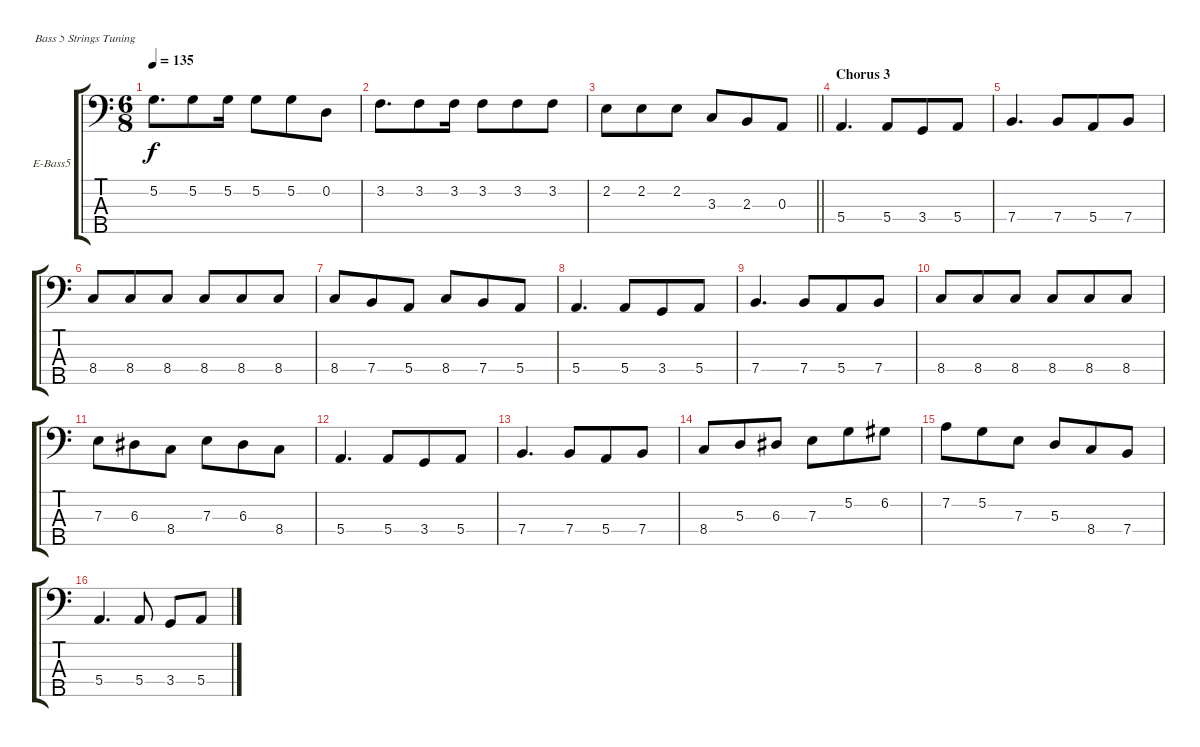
\bracketExtendMode groupsimilarinstruments
\firstSystemTrackNameOrientation horizontal
\otherSystemsTrackNameOrientation horizontal
\track ("bass (Andrey Stefnuk)" "E-Bass5") {instrument electricbassfinger}
\staff {score tabs}
\tuning (G2 D2 A1 E1 B0)
\ts (6 8)
\tempo 135
\clef f4
\ks aminor
5.2.8{d dy f} 5.2.8 5.2.16 5.2.8 5.2.8 0.2.8 |
3.2.8{d} 3.2.8 3.2.16 3.2.8 3.2.8 3.2.8 |
\barLineRight lightlight
2.2.8 2.2.8 2.2.8 3.3.8 2.3.8 0.3.8 |
\beaming (8 3 3)
\section ("" "Chorus 3")
5.4.4{d} 5.4.8 3.4.8 5.4.8 |
7.4.4{d} 7.4.8 5.4.8 7.4.8 |
8.4.8 8.4.8 8.4.8 8.4.8 8.4.8 8.4.8 |
8.4.8 7.4.8 5.4.8 8.4.8 7.4.8 5.4.8 |
5.4.4{d} 5.4.8 3.4.8 5.4.8 |
7.4.4{d} 7.4.8 5.4.8 7.4.8 |
8.4.8 8.4.8 8.4.8 8.4.8 8.4.8 8.4.8 |
7.3.8 6.3.8 8.4.8 7.3.8 6.3.8 8.4.8 |
5.4.4{d} 5.4.8 3.4.8 5.4.8 |
7.4.4{d} 7.4.8 5.4.8 7.4.8 |
8.4.8 5.3.8 6.3.8 7.3.8 5.2.8 6.2.8 |
7.2.8 5.2.8 7.3.8 5.3.8 8.4.8 7.4.8 |
\beaming (8 2 2 2 2)
5.4.4{d} 5.4.8 3.4.8 5.4.8
